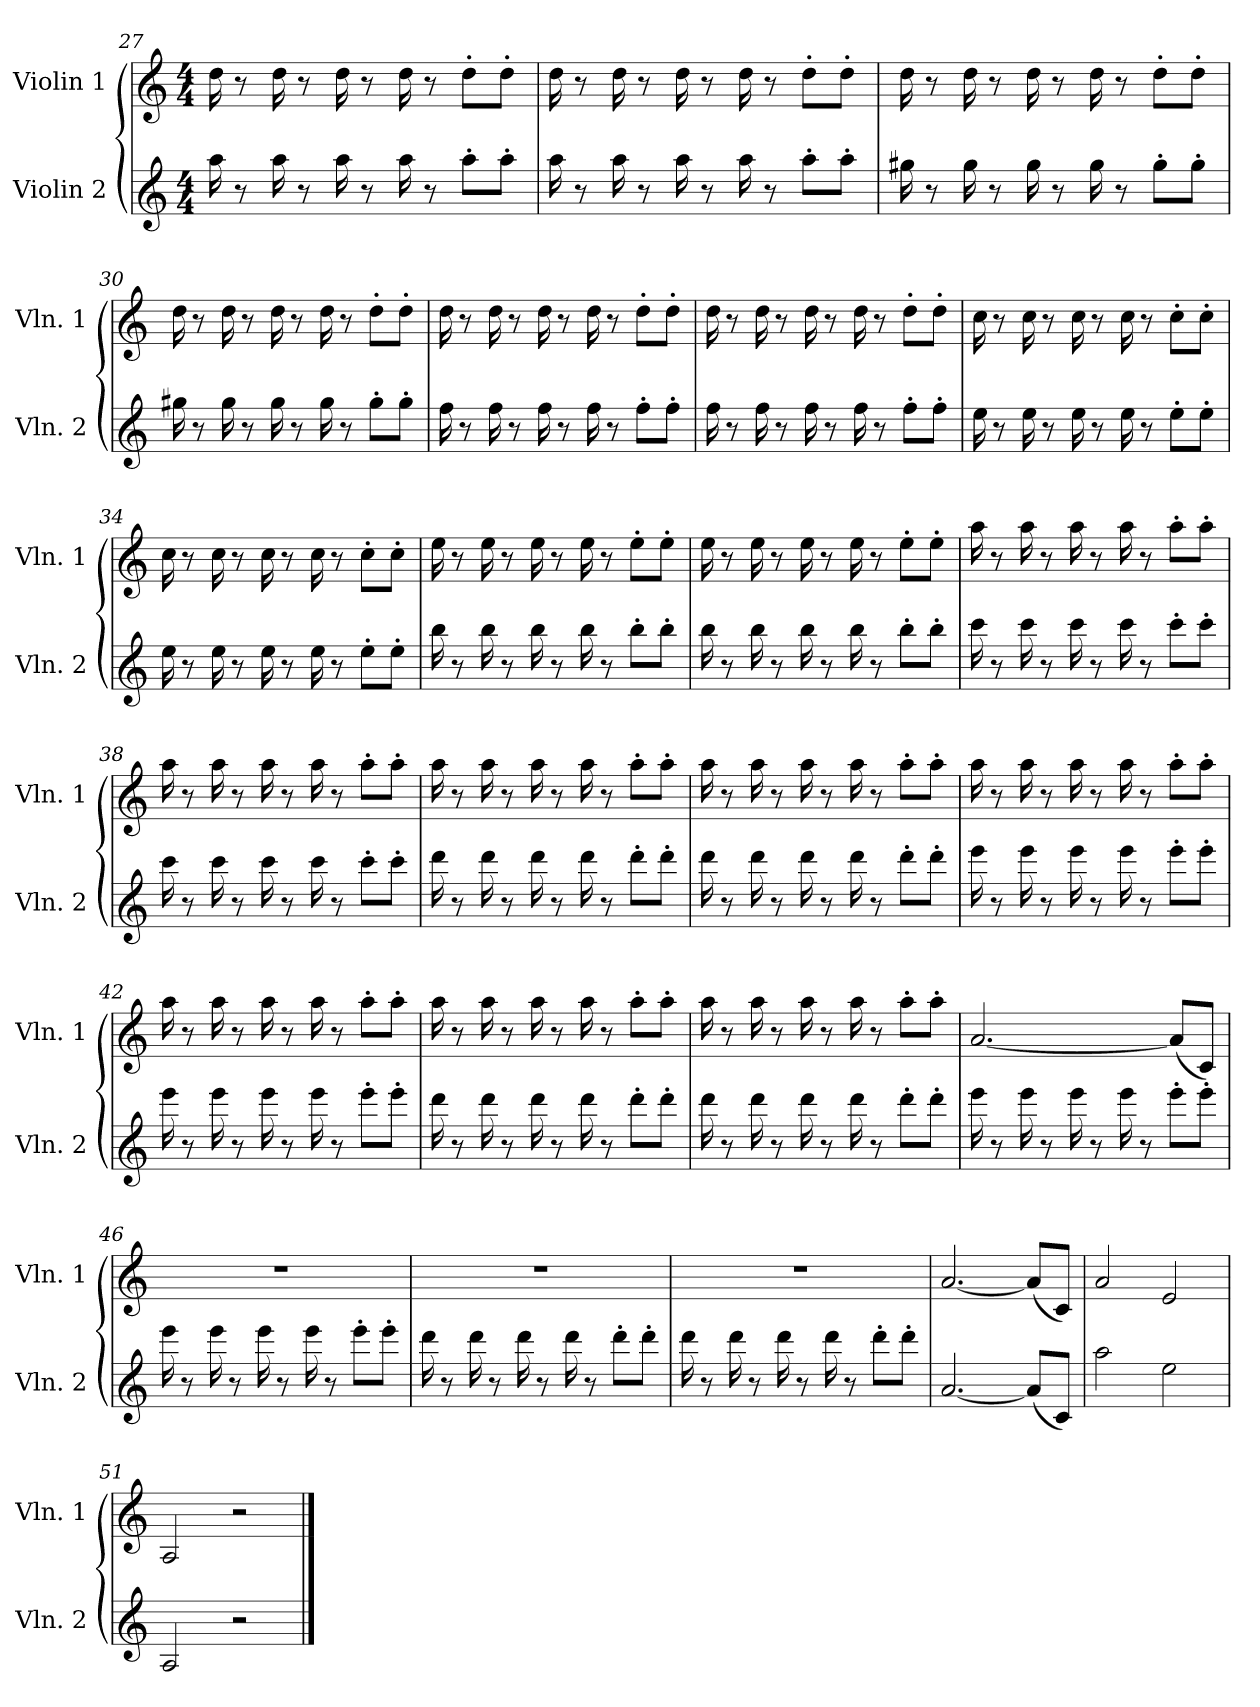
**kern	**kern
*part2	*part1
*staff2	*staff1
*I"Violin 2	*I"Violin 1
*I'Vln. 2	*I'Vln. 1
!!LO:LB:g=z
*clefG2	*clefG2
*k[]	*k[]
*M4/4	*M4/4
=27	=27
16aa\	16dd\
8r	8r
16aa\	16dd\
8r	8r
16aa\	16dd\
8r	8r
16aa\	16dd\
8r	8r
8aa'\L	8dd'\L
8aa'\J	8dd'\J
=28	=28
16aa\	16dd\
8r	8r
16aa\	16dd\
8r	8r
16aa\	16dd\
8r	8r
16aa\	16dd\
8r	8r
8aa'\L	8dd'\L
8aa'\J	8dd'\J
=29	=29
16gg#X\	16dd\
8r	8r
16gg#\	16dd\
8r	8r
16gg#\	16dd\
8r	8r
16gg#\	16dd\
8r	8r
8gg#'\L	8dd'\L
8gg#'\J	8dd'\J
=30	=30
16gg#X\	16dd\
8r	8r
16gg#\	16dd\
8r	8r
16gg#\	16dd\
8r	8r
16gg#\	16dd\
8r	8r
8gg#'\L	8dd'\L
8gg#'\J	8dd'\J
!!LO:LB:g=z
=31	=31
16ff\	16dd\
8r	8r
16ff\	16dd\
8r	8r
16ff\	16dd\
8r	8r
16ff\	16dd\
8r	8r
8ff'\L	8dd'\L
8ff'\J	8dd'\J
=32	=32
16ff\	16dd\
8r	8r
16ff\	16dd\
8r	8r
16ff\	16dd\
8r	8r
16ff\	16dd\
8r	8r
8ff'\L	8dd'\L
8ff'\J	8dd'\J
=33	=33
16ee\	16cc\
8r	8r
16ee\	16cc\
8r	8r
16ee\	16cc\
8r	8r
16ee\	16cc\
8r	8r
8ee'\L	8cc'\L
8ee'\J	8cc'\J
=34	=34
16ee\	16cc\
8r	8r
16ee\	16cc\
8r	8r
16ee\	16cc\
8r	8r
16ee\	16cc\
8r	8r
8ee'\L	8cc'\L
8ee'\J	8cc'\J
!!LO:LB:g=z
=35	=35
16bb\	16ee\
8r	8r
16bb\	16ee\
8r	8r
16bb\	16ee\
8r	8r
16bb\	16ee\
8r	8r
8bb'\L	8ee'\L
8bb'\J	8ee'\J
=36	=36
16bb\	16ee\
8r	8r
16bb\	16ee\
8r	8r
16bb\	16ee\
8r	8r
16bb\	16ee\
8r	8r
8bb'\L	8ee'\L
8bb'\J	8ee'\J
=37	=37
16ccc\	16aa\
8r	8r
16ccc\	16aa\
8r	8r
16ccc\	16aa\
8r	8r
16ccc\	16aa\
8r	8r
8ccc'\L	8aa'\L
8ccc'\J	8aa'\J
=38	=38
16ccc\	16aa\
8r	8r
16ccc\	16aa\
8r	8r
16ccc\	16aa\
8r	8r
16ccc\	16aa\
8r	8r
8ccc'\L	8aa'\L
8ccc'\J	8aa'\J
!!LO:LB:g=z
=39	=39
16ddd\	16aa\
8r	8r
16ddd\	16aa\
8r	8r
16ddd\	16aa\
8r	8r
16ddd\	16aa\
8r	8r
8ddd'\L	8aa'\L
8ddd'\J	8aa'\J
=40	=40
16ddd\	16aa\
8r	8r
16ddd\	16aa\
8r	8r
16ddd\	16aa\
8r	8r
16ddd\	16aa\
8r	8r
8ddd'\L	8aa'\L
8ddd'\J	8aa'\J
=41	=41
16eee\	16aa\
8r	8r
16eee\	16aa\
8r	8r
16eee\	16aa\
8r	8r
16eee\	16aa\
8r	8r
8eee'\L	8aa'\L
8eee'\J	8aa'\J
=42	=42
16eee\	16aa\
8r	8r
16eee\	16aa\
8r	8r
16eee\	16aa\
8r	8r
16eee\	16aa\
8r	8r
8eee'\L	8aa'\L
8eee'\J	8aa'\J
!!LO:PB:g=z
=43	=43
16ddd\	16aa\
8r	8r
16ddd\	16aa\
8r	8r
16ddd\	16aa\
8r	8r
16ddd\	16aa\
8r	8r
8ddd'\L	8aa'\L
8ddd'\J	8aa'\J
=44	=44
16ddd\	16aa\
8r	8r
16ddd\	16aa\
8r	8r
16ddd\	16aa\
8r	8r
16ddd\	16aa\
8r	8r
8ddd'\L	8aa'\L
8ddd'\J	8aa'\J
=45	=45
16eee\	[2.a/
8r	.
16eee\	.
8r	.
16eee\	.
8r	.
16eee\	.
8r	.
8eee'\L	(<8a/L]
8eee'\J	8c/J)
=46	=46
16eee\	1r
8r	.
16eee\	.
8r	.
16eee\	.
8r	.
16eee\	.
8r	.
8eee'\L	.
8eee'\J	.
!!LO:LB:g=z
=47	=47
16ddd\	1r
8r	.
16ddd\	.
8r	.
16ddd\	.
8r	.
16ddd\	.
8r	.
8ddd'\L	.
8ddd'\J	.
=48	=48
16ddd\	1r
8r	.
16ddd\	.
8r	.
16ddd\	.
8r	.
16ddd\	.
8r	.
8ddd'\L	.
8ddd'\J	.
=49	=49
[2.a/	[2.a/
(<8a/L]	(<8a/L]
8c/J)	8c/J)
=50	=50
2aa\	2a/
2ee\	2e/
=51	=51
2A/	2A/
2r	2r
==	==
*-	*-
